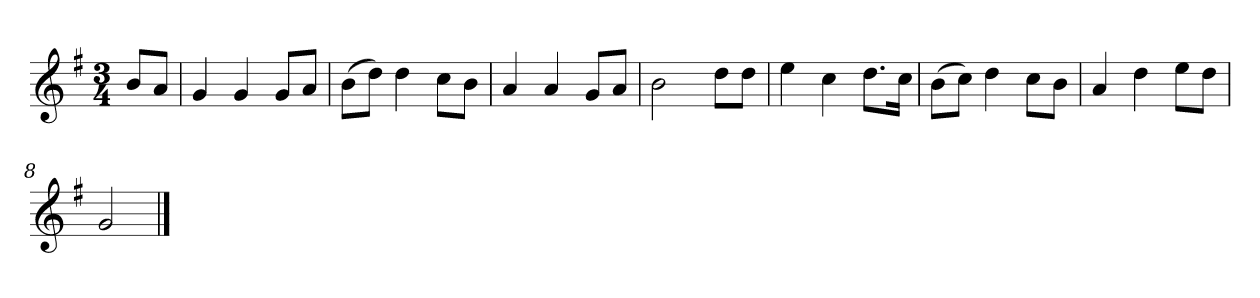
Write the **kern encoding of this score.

**kern
*part1
*staff1
*k[f#]
*M3/4
*MM120
=
8bL
8aJ
=1
4g
4g
8gL
8aJ
=2
(8bL
8ddJ)
4dd
8ccL
8bJ
=3
4a
4a
8gL
8aJ
=4
2b
8ddL
8ddJ
=5
4ee
4cc
8.ddL
16ccJk
=6
(8bL
8ccJ)
4dd
8ccL
8bJ
=7
4a
4dd
8eeL
8ddJ
=8
2g
==
*-
